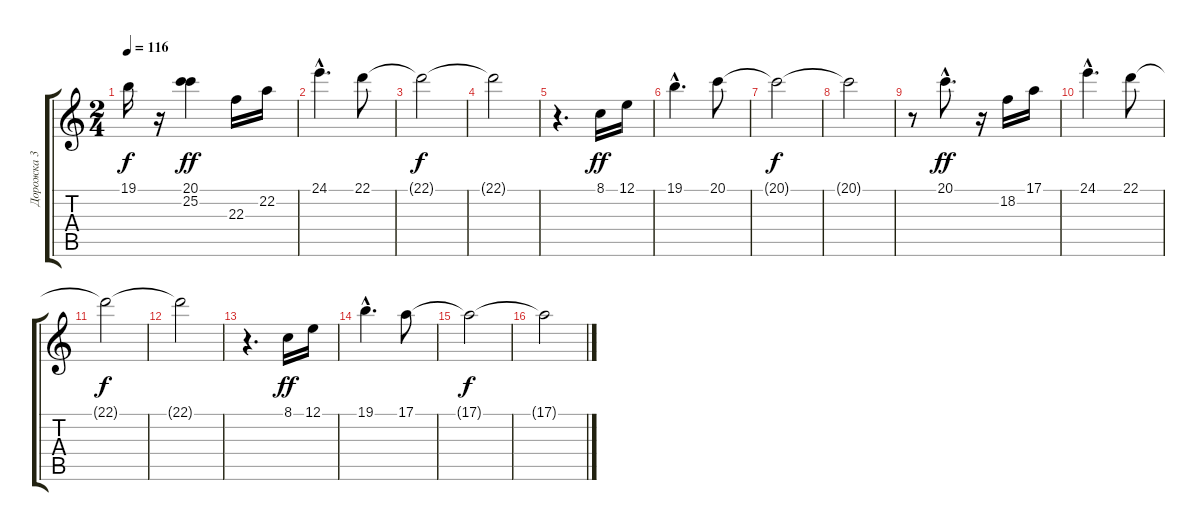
\track ("Дорожка 3" "Дорожка 3") {instrument acousticgrandpiano}
\staff {score tabs}
\tuning (E4 B3 G3 D3 A2 E2) {hide}
\ts (2 4)
\tempo 116
\clef g2
\ks c
19.1{t}.16{dy f} r.16 (20.1 25.2).4{dy ff} 22.3.16 22.2.16 |
24.1{hac}.4{d} 22.1.8 |
22.1{t}.2{dy f} |
22.1{t}.2 |
r.4{d} 8.1.16{dy ff} 12.1.16 |
19.1{hac}.4{d} 20.1.8 |
20.1{t}.2{dy f} |
20.1{t}.2 |
r.8 20.1{hac}.8{d dy ff} r.16 18.2.16 17.1.16 |
24.1{hac}.4{d} 22.1.8 |
22.1{t}.2{dy f} |
22.1{t}.2 |
r.4{d} 8.1.16{dy ff} 12.1.16 |
19.1{hac}.4{d} 17.1.8 |
17.1{t}.2{dy f} |
17.1{t}.2
